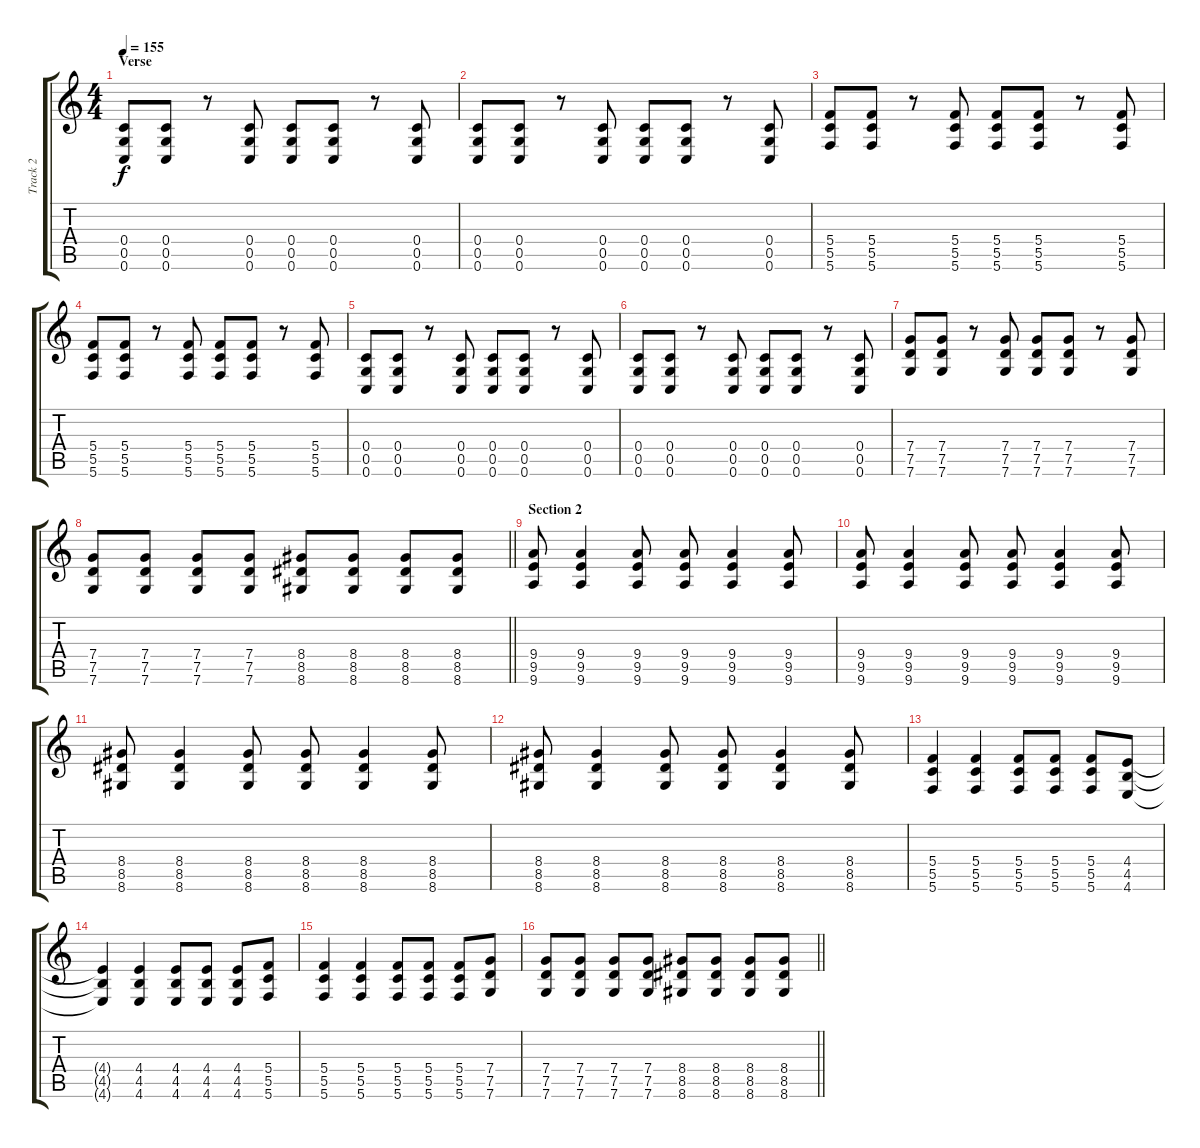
\track ("Track 2" "Track 2") {instrument acousticguitarsteel}
\staff {score tabs}
\tuning (D4 A3 F3 C3 G2 C2) {hide}
\ts (4 4)
\section ("" "Verse")
\tempo 155
\clef g2
\ks c
(0.4 0.5 0.6).8{dy f} (0.4 0.5 0.6).8 r.8 (0.4 0.5 0.6).8 (0.4 0.5 0.6).8 (0.4 0.5 0.6).8 r.8 (0.4 0.5 0.6).8 |
(0.4 0.5 0.6).8 (0.4 0.5 0.6).8 r.8 (0.4 0.5 0.6).8 (0.4 0.5 0.6).8 (0.4 0.5 0.6).8 r.8 (0.4 0.5 0.6).8 |
(5.4 5.5 5.6).8 (5.4 5.5 5.6).8 r.8 (5.4 5.5 5.6).8 (5.4 5.5 5.6).8 (5.4 5.5 5.6).8 r.8 (5.4 5.5 5.6).8 |
(5.4 5.5 5.6).8 (5.4 5.5 5.6).8 r.8 (5.4 5.5 5.6).8 (5.4 5.5 5.6).8 (5.4 5.5 5.6).8 r.8 (5.4 5.5 5.6).8 |
(0.4 0.5 0.6).8 (0.4 0.5 0.6).8 r.8 (0.4 0.5 0.6).8 (0.4 0.5 0.6).8 (0.4 0.5 0.6).8 r.8 (0.4 0.5 0.6).8 |
(0.4 0.5 0.6).8 (0.4 0.5 0.6).8 r.8 (0.4 0.5 0.6).8 (0.4 0.5 0.6).8 (0.4 0.5 0.6).8 r.8 (0.4 0.5 0.6).8 |
(7.4 7.5 7.6).8 (7.4 7.5 7.6).8 r.8 (7.4 7.5 7.6).8 (7.4 7.5 7.6).8 (7.4 7.5 7.6).8 r.8 (7.4 7.5 7.6).8 |
\barLineRight lightlight
(7.4 7.5 7.6).8 (7.4 7.5 7.6).8 (7.4 7.5 7.6).8 (7.4 7.5 7.6).8 (8.4 8.5 8.6).8 (8.4 8.5 8.6).8 (8.4 8.5 8.6).8 (8.4 8.5 8.6).8 |
\section ("" "Section 2")
(9.4 9.5 9.6).8 (9.4 9.5 9.6).4 (9.4 9.5 9.6).8 (9.4 9.5 9.6).8 (9.4 9.5 9.6).4 (9.4 9.5 9.6).8 |
(9.4 9.5 9.6).8 (9.4 9.5 9.6).4 (9.4 9.5 9.6).8 (9.4 9.5 9.6).8 (9.4 9.5 9.6).4 (9.4 9.5 9.6).8 |
(8.4 8.5 8.6).8 (8.4 8.5 8.6).4 (8.4 8.5 8.6).8 (8.4 8.5 8.6).8 (8.4 8.5 8.6).4 (8.4 8.5 8.6).8 |
(8.4 8.5 8.6).8 (8.4 8.5 8.6).4 (8.4 8.5 8.6).8 (8.4 8.5 8.6).8 (8.4 8.5 8.6).4 (8.4 8.5 8.6).8 |
(5.4 5.5 5.6).4 (5.4 5.5 5.6).4 (5.4 5.5 5.6).8 (5.4 5.5 5.6).8 (5.4 5.5 5.6).8 (4.4 4.5 4.6).8 |
(4.4{t} 4.5{t} 4.6{t}).4 (4.4 4.5 4.6).4 (4.4 4.5 4.6).8 (4.4 4.5 4.6).8 (4.4 4.5 4.6).8 (5.4 5.5 5.6).8 |
(5.4 5.5 5.6).4 (5.4 5.5 5.6).4 (5.4 5.5 5.6).8 (5.4 5.5 5.6).8 (5.4 5.5 5.6).8 (7.4 7.5 7.6).8 |
\barLineRight lightlight
(7.4 7.5 7.6).8 (7.4 7.5 7.6).8 (7.4 7.5 7.6).8 (7.4 7.5 7.6).8 (8.4 8.5 8.6).8 (8.4 8.5 8.6).8 (8.4 8.5 8.6).8 (8.4 8.5 8.6).8
